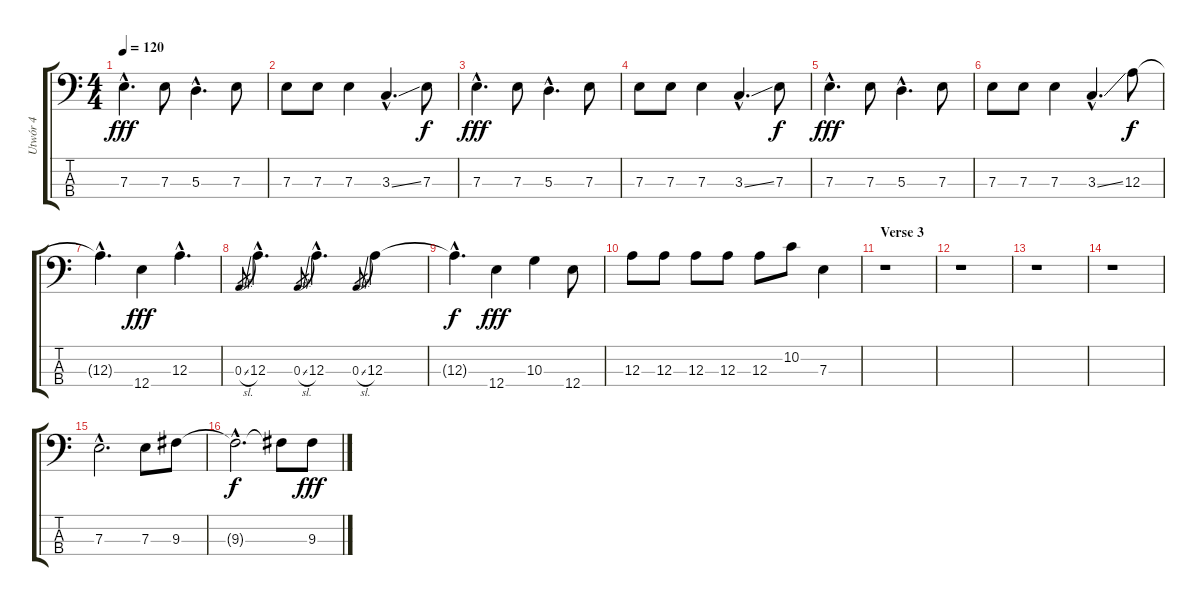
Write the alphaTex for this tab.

\track ("Utwór 4" "Utwór 4") {instrument electricbassfinger}
\staff {score tabs}
\tuning (G2 D2 A1 E1) {hide}
\ts (4 4)
\tempo 120
\clef f4
\ks c
7.3{hac}.4{d dy fff} 7.3.8 5.3{hac}.4{d} 7.3.8 |
7.3.8 7.3.8 7.3.4 3.3{ss hac}.4{d} 7.3.8{dy f} |
7.3{hac}.4{d dy fff} 7.3.8 5.3{hac}.4{d} 7.3.8 |
7.3.8 7.3.8 7.3.4 3.3{ss hac}.4{d} 7.3.8{dy f} |
7.3{hac}.4{d dy fff} 7.3.8 5.3{hac}.4{d} 7.3.8 |
7.3.8 7.3.8 7.3.4 3.3{ss hac}.4{d} 12.3.8{dy f} |
12.3{hac t}.4{d} 12.4.4{dy fff} 12.3{hac}.4{d} |
0.3{sl}.8{gr} 12.3{hac}.4{d} 0.3{sl}.8{gr} 12.3{hac}.4{d} 0.3{sl}.8{gr} 12.3.4 |
12.3{hac t}.4{d dy f} 12.4.4{dy fff} 10.3.4 12.4.8 |
12.3.8 12.3.8 12.3.8 12.3.8 12.3.8 10.2.8 7.3.4 |
\section ("" "Verse 3")
r.1 |
r.1 |
r.1 |
r.1 |
7.3{hac}.2{d} 7.3.8 9.3.8 |
9.3{hac t}.2{d dy f} 9.3{t}.8 9.3.8{dy fff}
